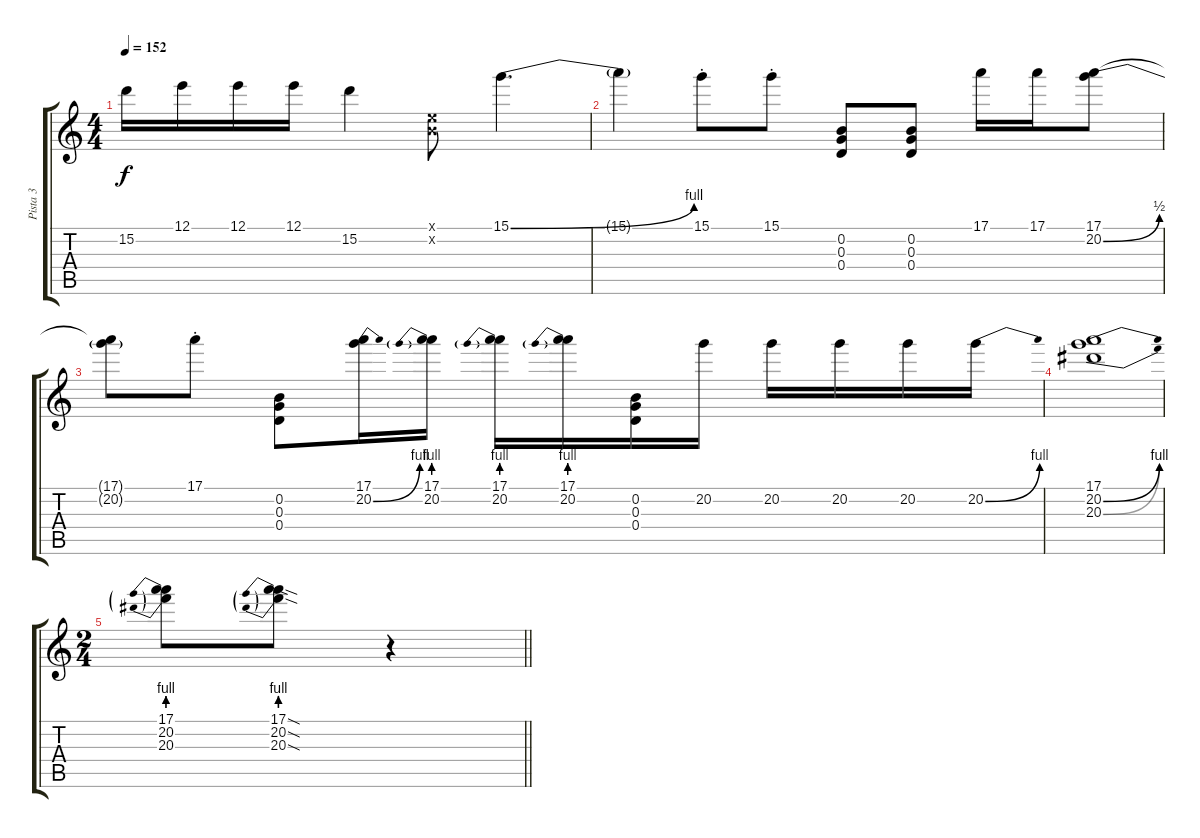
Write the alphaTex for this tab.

\track ("Pista 3" "Pista 3") {instrument distortionguitar}
\staff {score tabs}
\tuning (E4 B3 G3 D3 A2 E2) {hide}
\ts (4 4)
\tempo 152
\clef g2
\ks c
15.2.16{dy f} 12.1.16 12.1.16 12.1.16 15.2.4 (0.1{x} 0.2{x}).8 15.1{be (bend 0 0 60 4)}.4{d} |
15.1{t}.4 15.1{st}.8 15.1{st}.8 (0.2 0.3 0.4).8 (0.2 0.3 0.4).8 17.1.16 17.1.16 (17.1 20.2{be (bend 0 0 60 2)}).8 |
(17.1{t} 20.2{t}).8 17.1{st}.8 (0.2 0.3 0.4).8 (17.1 20.2{be (bend 0 0 60 4)}).16 (17.1 20.2{be (prebend 0 4 60 4)}).16 (17.1 20.2{be (prebend 0 4 60 4)}).16 (17.1 20.2{be (prebend 0 4 60 4)}).16 (0.2 0.3 0.4).16 20.2.16 20.2.16 20.2.16 20.2.16 20.2{be (bend 0 0 60 4)}.16 |
(17.1 20.2{be (bend 0 0 60 4)} 20.3{be (bend 0 0 60 4)}).1 |
\ts (2 4)
\barLineRight lightlight
(17.1 20.2{be (prebend 0 4 60 4)} 20.3{be (prebend 0 4 60 4)}).8 (17.1{sod} 20.2{be (prebend 0 4 60 4) sod} 20.3{be (prebend 0 4 60 4) sod}).8 r.4
